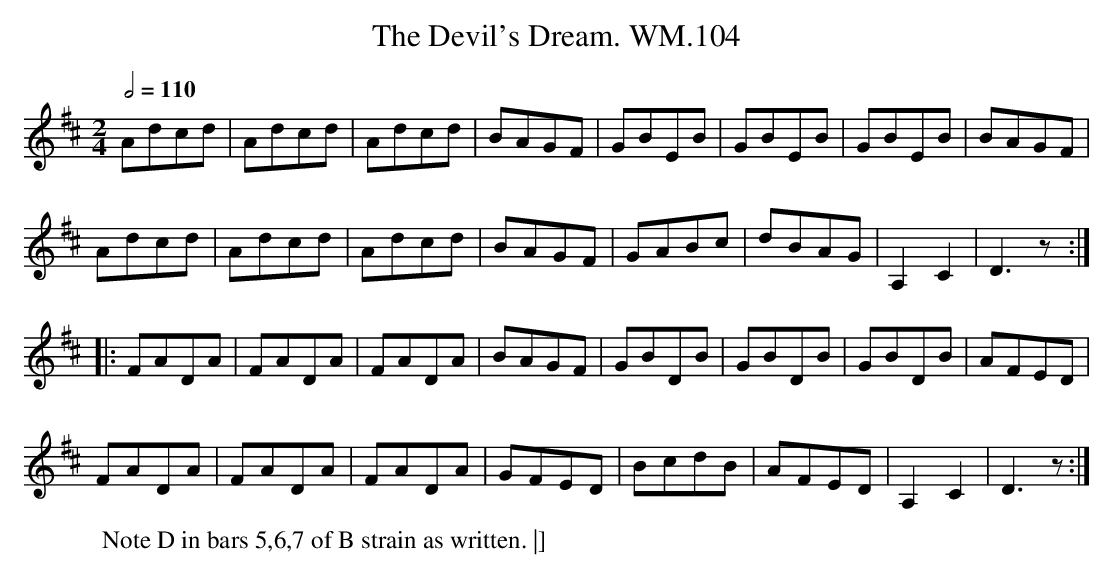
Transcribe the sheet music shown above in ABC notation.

X:1
T:Devil's Dream. WM.104, The
M:2/4
L:1/8
Q:1/2=110
K:D
Adcd|Adcd|Adcd|BAGF|GBEB|GBEB|GBEB|BAGF|
Adcd|Adcd|Adcd|BAGF|GABc|dBAG|A,2C2|D3z:|
|:FADA|FADA|FADA|BAGF|GBDB|GBDB|GBDB|AFED|
FADA|FADA|FADA|GFED|BcdB|AFED|A,2C2|D3z:|
W:Note D in bars 5,6,7 of B strain as written. |]
